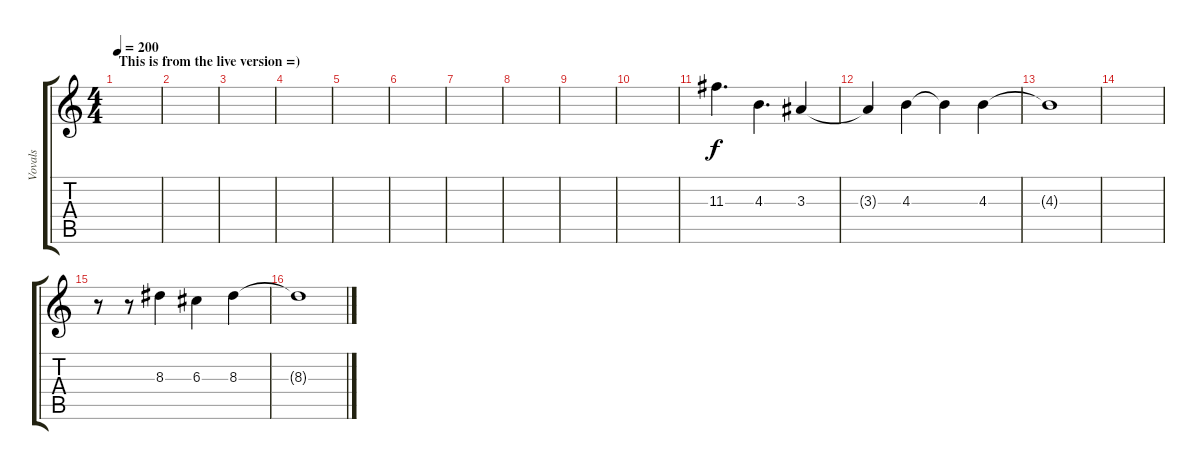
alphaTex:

\track ("Vovals" "Vovals") {instrument distortionguitar}
\staff {score tabs}
\tuning (E4 B3 G3 D3 A2 D2) {hide}
\ts (4 4)
\section ("" "This is from the live version =)")
\tempo 200
\clef g2
\ks c
|
|
|
|
|
|
|
|
|
|
11.3.4{d} 4.3.4{d} 3.3.4 |
3.3{t}.4 4.3.4 4.3{t}.4 4.3.4 |
4.3{t}.1 |
|
r.8 r.8 8.3.4 6.3.4 8.3.4 |
8.3{t}.1
